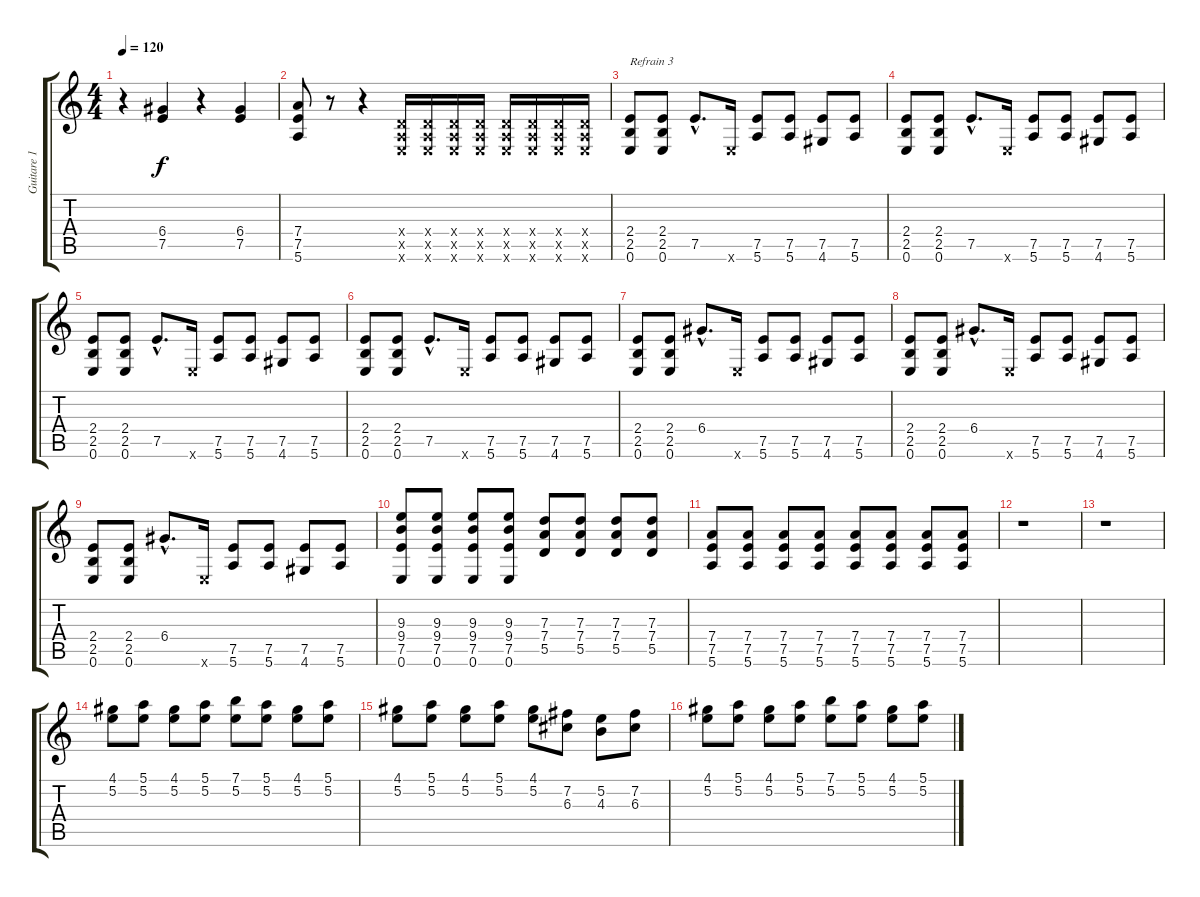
\track ("Guitare 1" "Guitare 1") {instrument overdrivenguitar}
\staff {score tabs}
\tuning (E4 B3 G3 D3 A2 E2) {hide}
\ts (4 4)
\tempo 120
\clef g2
\ks c
r.4{dy f} (6.4 7.5).4 r.4 (6.4 7.5).4 |
(7.4 7.5 5.6).8 r.8 r.4 (0.4{x} 0.5{x} 0.6{x}).16 (0.4{x} 0.5{x} 0.6{x}).16 (0.4{x} 0.5{x} 0.6{x}).16 (0.4{x} 0.5{x} 0.6{x}).16 (0.4{x} 0.5{x} 0.6{x}).16 (0.4{x} 0.5{x} 0.6{x}).16 (0.4{x} 0.5{x} 0.6{x}).16 (0.4{x} 0.5{x} 0.6{x}).16 |
(2.4 2.5 0.6).8{txt "Refrain 3"} (2.4 2.5 0.6).8 7.5{hac}.8{d} 0.6{x}.16 (7.5 5.6).8 (7.5 5.6).8 (7.5 4.6).8 (7.5 5.6).8 |
(2.4 2.5 0.6).8 (2.4 2.5 0.6).8 7.5{hac}.8{d} 0.6{x}.16 (7.5 5.6).8 (7.5 5.6).8 (7.5 4.6).8 (7.5 5.6).8 |
(2.4 2.5 0.6).8 (2.4 2.5 0.6).8 7.5{hac}.8{d} 0.6{x}.16 (7.5 5.6).8 (7.5 5.6).8 (7.5 4.6).8 (7.5 5.6).8 |
(2.4 2.5 0.6).8 (2.4 2.5 0.6).8 7.5{hac}.8{d} 0.6{x}.16 (7.5 5.6).8 (7.5 5.6).8 (7.5 4.6).8 (7.5 5.6).8 |
(2.4 2.5 0.6).8 (2.4 2.5 0.6).8 6.4{hac}.8{d} 0.6{x}.16 (7.5 5.6).8 (7.5 5.6).8 (7.5 4.6).8 (7.5 5.6).8 |
(2.4 2.5 0.6).8 (2.4 2.5 0.6).8 6.4{hac}.8{d} 0.6{x}.16 (7.5 5.6).8 (7.5 5.6).8 (7.5 4.6).8 (7.5 5.6).8 |
(2.4 2.5 0.6).8 (2.4 2.5 0.6).8 6.4{hac}.8{d} 0.6{x}.16 (7.5 5.6).8 (7.5 5.6).8 (7.5 4.6).8 (7.5 5.6).8 |
(9.3 9.4 7.5 0.6).8 (9.3 9.4 7.5 0.6).8 (9.3 9.4 7.5 0.6).8 (9.3 9.4 7.5 0.6).8 (7.3 7.4 5.5).8 (7.3 7.4 5.5).8 (7.3 7.4 5.5).8 (7.3 7.4 5.5).8 |
(7.4 7.5 5.6).8 (7.4 7.5 5.6).8 (7.4 7.5 5.6).8 (7.4 7.5 5.6).8 (7.4 7.5 5.6).8 (7.4 7.5 5.6).8 (7.4 7.5 5.6).8 (7.4 7.5 5.6).8 |
r.1 |
r.1 |
(4.1 5.2).8 (5.1 5.2).8 (4.1 5.2).8 (5.1 5.2).8 (7.1 5.2).8 (5.1 5.2).8 (4.1 5.2).8 (5.1 5.2).8 |
(4.1 5.2).8 (5.1 5.2).8 (4.1 5.2).8 (5.1 5.2).8 (4.1 5.2).8 (7.2 6.3).8 (5.2 4.3).8 (7.2 6.3).8 |
(4.1 5.2).8 (5.1 5.2).8 (4.1 5.2).8 (5.1 5.2).8 (7.1 5.2).8 (5.1 5.2).8 (4.1 5.2).8 (5.1 5.2).8
